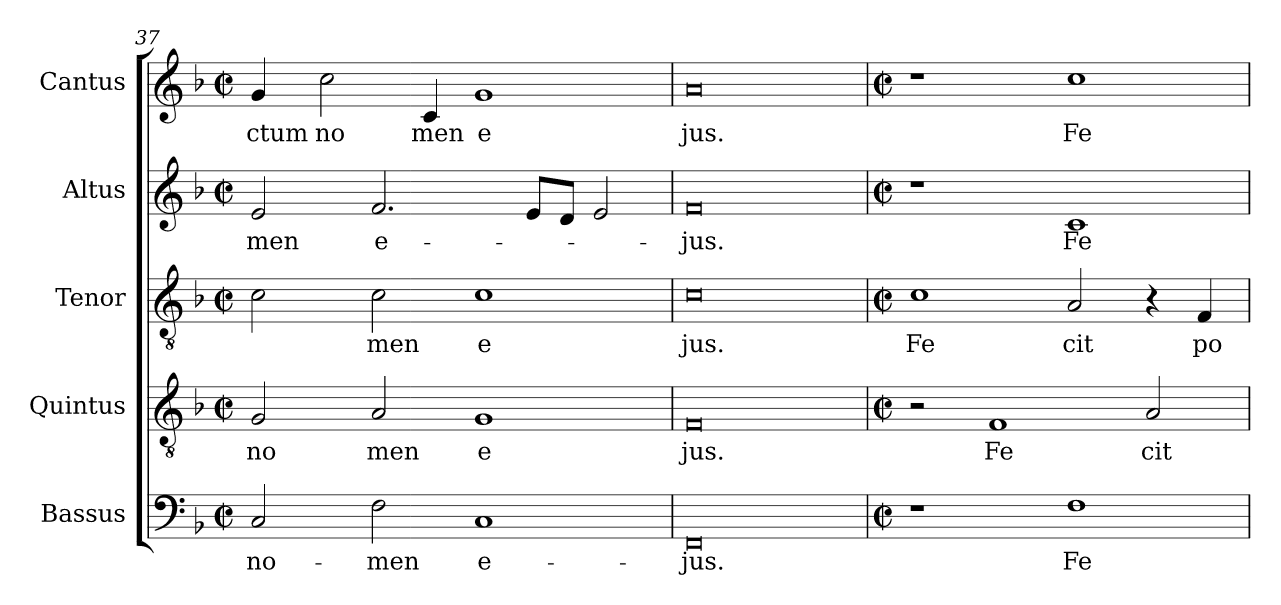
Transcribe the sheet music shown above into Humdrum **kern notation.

**kern	**text	**kern	**text	**kern	**text	**kern	**text	**kern	**text
*part5	*part5	*part4	*part4	*part3	*part3	*part2	*part2	*part1	*part1
*staff5	*staff5	*staff4	*staff4	*staff3	*staff3	*staff2	*staff2	*staff1	*staff1
*I"Bassus	*	*I"Quintus	*	*I"Tenor	*	*I"Altus	*	*I"Cantus	*
*I'B	*	*I'Q	*	*I'T	*	*I'A	*	*I'C	*
*clefF4	*	*clefGv2	*	*clefGv2	*	*clefG2	*	*clefG2	*
*k[b-]	*	*k[b-]	*	*k[b-]	*	*k[b-]	*	*k[b-]	*
*F:	*	*F:	*	*F:	*	*F:	*	*F:	*
*M2/2	*	*M2/2	*	*M2/2	*	*M2/2	*	*M2/2	*
*met(c|)	*	*met(c|)	*	*met(c|)	*	*met(c|)	*	*met(c|)	*
=37	=37	=37	=37	=37	=37	=37	=37	=37	=37
!	!LO:LY:b:cj	!	!LO:LY:b:cj	!	!	!	!LO:LY:b:cj	!	!LO:LY:b:cj
2C/	no-	2G/	no	2c\	.	2e/	-men	4g/	ctum
!	!	!	!	!	!	!	!	!	!LO:LY:b:cj
.	.	.	.	.	.	.	.	2cc\	no
!	!LO:LY:b:cj	!	!LO:LY:b:cj	!	!LO:LY:b:cj	!	!LO:LY:b:cj	!	!
2F\	-men	2A/	men	2c\	men	2.f/	e-	.	.
!	!	!	!	!	!	!	!	!	!LO:LY:b:cj
.	.	.	.	.	.	.	.	4c/	men
!	!LO:LY:b:cj	!	!LO:LY:b:cj	!	!LO:LY:b:cj	!	!	!	!LO:LY:b:cj
1C	e-	1G	e	1c	e	.	.	1g	e
.	.	.	.	.	.	8e/L	.	.	.
.	.	.	.	.	.	8d/J	.	.	.
.	.	.	.	.	.	2e/	.	.	.
=38	=38	=38	=38	=38	=38	=38	=38	=38	=38
!	!LO:LY:b:cj	!	!LO:LY:b:cj	!	!LO:LY:b:cj	!	!LO:LY:b:cj	!	!LO:LY:b:cj
0FF	-jus.	0F	jus.	0c	jus.	0f	-jus.	0a	jus.
!!LO:LB:g=z
=39	=39!	=39	=39!	=39	=39!	=39	=39!	=39!	=39!
*M2/2	*	*M2/2	*	*M2/2	*	*M2/2	*	*M2/2	*
*met(c|)	*	*met(c|)	*	*met(c|)	*	*met(c|)	*	*met(c|)	*
!	!	!	!	!	!LO:LY:b:cj	!	!	!	!
1r	.	2r	.	1c	Fe	1r	.	1r	.
!	!	!	!LO:LY:b:cj	!	!	!	!	!	!
.	.	1F	Fe	.	.	.	.	.	.
!	!LO:LY:b:cj	!	!	!	!LO:LY:b:cj	!	!LO:LY:b:cj	!	!LO:LY:b:cj
1F	Fe	.	.	2A/	cit	1c	Fe	1cc	Fe
!	!	!	!LO:LY:b:cj	!	!	!	!	!	!
.	.	2A/	cit	4r	.	.	.	.	.
!	!	!	!	!	!LO:LY:b:cj	!	!	!	!
.	.	.	.	4F/	po	.	.	.	.
=	=	=	=	=	=	=	=	=	=
*-	*-	*-	*-	*-	*-	*-	*-	*-	*-
